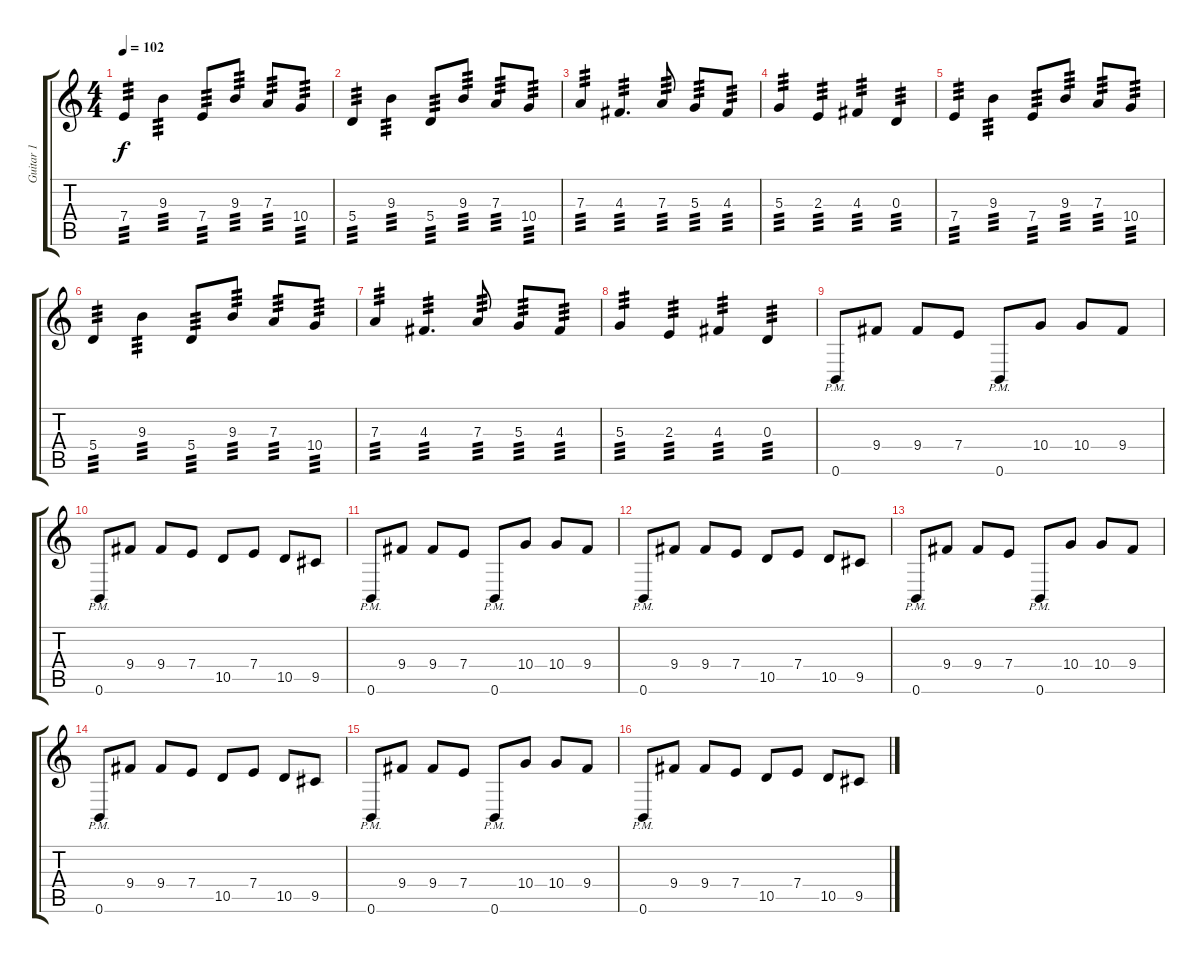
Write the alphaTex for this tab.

\track ("Guitar 1" "Guitar 1") {instrument distortionguitar}
\staff {score tabs}
\tuning (B3 Gb3 D3 A2 E2 B1) {hide}
\ts (4 4)
\tempo 102
\clef g2
\ks c
7.4.4{tp 3 dy f} 9.3.4{tp 3} 7.4.8{tp 3} 9.3.8{tp 3} 7.3.8{tp 3} 10.4.8{tp 3} |
5.4.4{tp 3} 9.3.4{tp 3} 5.4.8{tp 3} 9.3.8{tp 3} 7.3.8{tp 3} 10.4.8{tp 3} |
7.3.4{tp 3} 4.3.4{d tp 3} 7.3.8{tp 3} 5.3.8{tp 3} 4.3.8{tp 3} |
5.3.4{tp 3} 2.3.4{tp 3} 4.3.4{tp 3} 0.3.4{tp 3} |
7.4.4{tp 3} 9.3.4{tp 3} 7.4.8{tp 3} 9.3.8{tp 3} 7.3.8{tp 3} 10.4.8{tp 3} |
5.4.4{tp 3} 9.3.4{tp 3} 5.4.8{tp 3} 9.3.8{tp 3} 7.3.8{tp 3} 10.4.8{tp 3} |
7.3.4{tp 3} 4.3.4{d tp 3} 7.3.8{tp 3} 5.3.8{tp 3} 4.3.8{tp 3} |
5.3.4{tp 3} 2.3.4{tp 3} 4.3.4{tp 3} 0.3.4{tp 3} |
0.6{pm}.8 9.4.8 9.4.8 7.4.8 0.6{pm}.8 10.4.8 10.4.8 9.4.8 |
0.6{pm}.8 9.4.8 9.4.8 7.4.8 10.5.8 7.4.8 10.5.8 9.5.8 |
0.6{pm}.8 9.4.8 9.4.8 7.4.8 0.6{pm}.8 10.4.8 10.4.8 9.4.8 |
0.6{pm}.8 9.4.8 9.4.8 7.4.8 10.5.8 7.4.8 10.5.8 9.5.8 |
0.6{pm}.8 9.4.8 9.4.8 7.4.8 0.6{pm}.8 10.4.8 10.4.8 9.4.8 |
0.6{pm}.8 9.4.8 9.4.8 7.4.8 10.5.8 7.4.8 10.5.8 9.5.8 |
0.6{pm}.8 9.4.8 9.4.8 7.4.8 0.6{pm}.8 10.4.8 10.4.8 9.4.8 |
0.6{pm}.8 9.4.8 9.4.8 7.4.8 10.5.8 7.4.8 10.5.8 9.5.8
